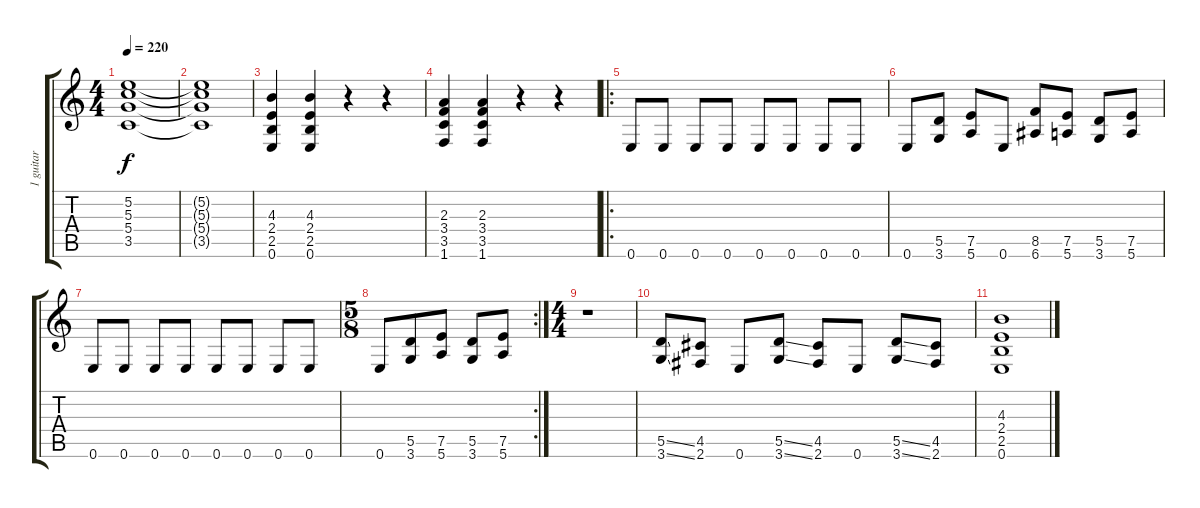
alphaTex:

\track ("1 guitar" "1 guitar") {instrument overdrivenguitar}
\staff {score tabs}
\tuning (E4 B3 G3 D3 A2 E2) {hide}
\ts (4 4)
\tempo 220
\clef g2
\ks c
(5.2 5.3 5.4 3.5).1{dy f} |
(5.2{t} 5.3{t} 5.4{t} 3.5{t}).1 |
(4.3 2.4 2.5 0.6).4 (4.3 2.4 2.5 0.6).4 r.4 r.4 |
(2.3 3.4 3.5 1.6).4 (2.3 3.4 3.5 1.6).4 r.4 r.4 |
\ro
0.6.8 0.6.8 0.6.8 0.6.8 0.6.8 0.6.8 0.6.8 0.6.8 |
0.6.8 (5.5 3.6).8 (7.5 5.6).8 0.6.8 (8.5 6.6).8 (7.5 5.6).8 (5.5 3.6).8 (7.5 5.6).8 |
0.6.8 0.6.8 0.6.8 0.6.8 0.6.8 0.6.8 0.6.8 0.6.8 |
\rc 2
\ts (5 8)
0.6.8 (5.5 3.6).8 (7.5 5.6).8 (5.5 3.6).8 (7.5 5.6).8 |
\ts (4 4)
r.1 |
(5.5{ss} 3.6{ss}).8 (4.5 2.6).8 0.6.8 (5.5{ss} 3.6{ss}).8 (4.5 2.6).8 0.6.8 (5.5{ss} 3.6{ss}).8 (4.5 2.6).8 |
(4.3 2.4 2.5 0.6).1
